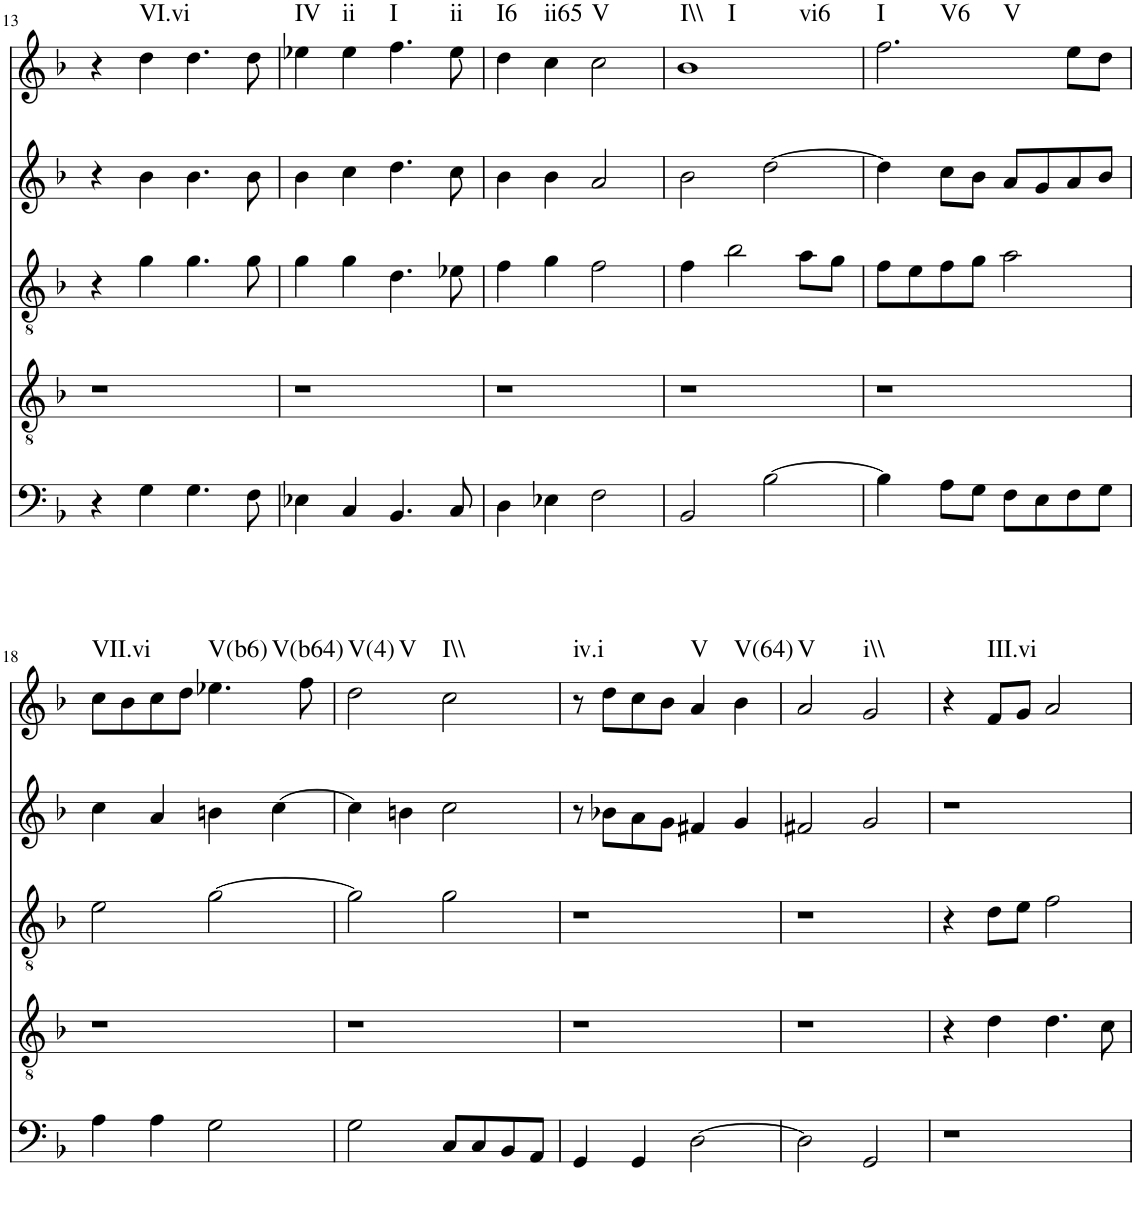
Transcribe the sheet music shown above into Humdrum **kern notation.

**kern	**kern	**kern	**kern	**kern	**harte
*part5	*part4	*part3	*part2	*part1	*part1
*staff5	*staff4	*staff3	*staff2	*staff1	*
*I"vox	*I"vox	*I"vox	*I"vox	*I"vox	*
!!LO:PB:g=z
*clefF4	*clefGv2	*clefGv2	*clefG2	*clefG2	*
*k[b-]	*k[b-]	*k[b-]	*k[b-]	*k[b-]	*
*M4/4	*M4/4	*M4/4	*M4/4	*M4/4	*
=13	=13	=13	=13	=13	=13
4r	1r	4r	4r	4r	.
!	!	!	!	!	!LO:H:kt=VI.vi
4G\	.	4g\	4b-\	4dd\	N
4.G\	.	4.g\	4.b-\	4.dd\	.
8F\	.	8g\	8b-\	8dd\	.
=14	=14	=14	=14	=14	=14
!	!	!	!	!	!LO:H:kt=IV
4E-X\	1r	4g\	4b-\	4ee-X\	N
!	!	!	!	!	!LO:H:kt=ii
4C/	.	4g\	4cc\	4ee-\	N
!	!	!	!	!	!LO:H:kt=I
4.BB-/	.	4.d\	4.dd\	4.ff\	N
!	!	!	!	!	!LO:H:kt=ii
8C/	.	8e-X\	8cc\	8ee-\	N
=15	=15	=15	=15	=15	=15
!	!	!	!	!	!LO:H:kt=I6
4D\	1r	4f\	4b-\	4dd\	N
!	!	!	!	!	!LO:H:kt=ii65
4E-X\	.	4g\	4b-\	4cc\	N
!	!	!	!	!	!LO:H:kt=V
2F\	.	2f\	2a/	2cc\	N
=16	=16	=16	=16	=16	=16
!	!	!	!	!	!LO:H:n=1:kt=I\\
!	!	!	!	!	!LO:H:n=2:kt=I
!	!	!	!	!	!LO:H:n=3:kt=vi6
2BB-/	1r	4f\	2b-\	1b-	N N N
.	.	2b-\	.	.	.
[2B-\	.	.	[2dd\	.	.
.	.	8a\L	.	.	.
.	.	8g\J	.	.	.
=17	=17	=17	=17	=17	=17
!	!	!	!	!	!LO:H:n=1:kt=I
!	!	!	!	!	!LO:H:n=2:kt=V6
!	!	!	!	!	!LO:H:n=3:kt=V
4B-\]	1r	8f\L	4dd\]	2.ff\	N N N
.	.	8e\	.	.	.
8A\L	.	8f\	8cc\L	.	.
8G\J	.	8g\J	8b-\J	.	.
8F\L	.	2a\	8a/L	.	.
8E\	.	.	8g/	.	.
8F\	.	.	8a/	8ee\L	.
8G\J	.	.	8b-/J	8dd\J	.
!!LO:LB:g=z
=18	=18	=18	=18	=18	=18
!	!	!	!	!	!LO:H:kt=VII.vi
4A\	1r	2e\	4cc\	8cc\L	N
.	.	.	.	8b-\	.
4A\	.	.	4a/	8cc\	.
.	.	.	.	8dd\J	.
!	!	!	!	!	!LO:H:n=1:kt=V(b6)
!	!	!	!	!	!LO:H:n=2:kt=V(b64)
2G\	.	[2g\	4bn\	4.ee-X\	N N
.	.	.	[4cc\	.	.
.	.	.	.	8ff\	.
=19	=19	=19	=19	=19	=19
!	!	!	!	!	!LO:H:n=1:kt=V(4)
!	!	!	!	!	!LO:H:n=2:kt=V
2G\	1r	2g\]	4cc\]	2dd\	N N
.	.	.	4bn\	.	.
!	!	!	!	!	!LO:H:kt=I\\
8C/L	.	2g\	2cc\	2cc\	N
8C/	.	.	.	.	.
8BB-/	.	.	.	.	.
8AA/J	.	.	.	.	.
=20	=20	=20	=20	=20	=20
!	!	!	!	!	!LO:H:kt=iv.i
4GG/	1r	1r	8r	8r	N
.	.	.	8b-X\L	8dd\L	.
4GG/	.	.	8a\	8cc\	.
.	.	.	8g\J	8b-\J	.
!	!	!	!	!	!LO:H:kt=V
[2D\	.	.	4f#X/	4a/	N
!	!	!	!	!	!LO:H:kt=V(64)
.	.	.	4g/	4b-\	N
=21	=21	=21	=21	=21	=21
!	!	!	!	!	!LO:H:kt=V
2D\]	1r	1r	2f#X/	2a/	N
!	!	!	!	!	!LO:H:kt=i\\
2GG/	.	.	2g/	2g/	N
=22	=22	=22	=22	=22	=22
1r	4r	4r	1r	4r	.
!	!	!	!	!	!LO:H:kt=III.vi
.	4d\	8d\L	.	8f/L	N
.	.	8e\J	.	8g/J	.
.	4.d\	2f\	.	2a/	.
.	8c\	.	.	.	.
=	=	=	=	=	=
*-	*-	*-	*-	*-	*-
